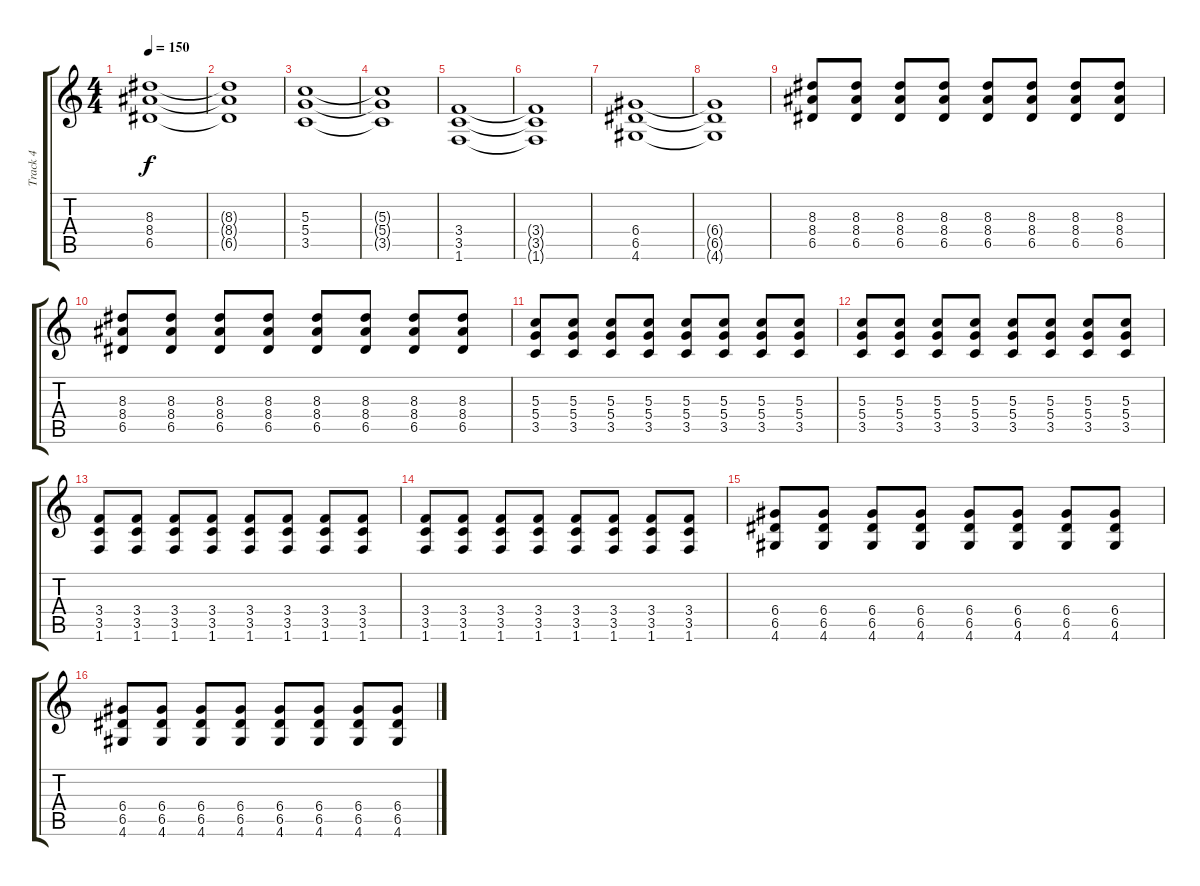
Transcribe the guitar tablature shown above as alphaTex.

\track ("Track 4" "Track 4") {instrument distortionguitar}
\staff {score tabs}
\tuning (E4 B3 G3 D3 A2 E2) {hide}
\ts (4 4)
\tempo 150
\clef g2
\ks c
(8.3 8.4 6.5).1{dy f} |
(8.3{t} 8.4{t} 6.5{t}).1 |
(5.3 5.4 3.5).1 |
(5.3{t} 5.4{t} 3.5{t}).1 |
(3.4 3.5 1.6).1 |
(3.4{t} 3.5{t} 1.6{t}).1 |
(6.4 6.5 4.6).1 |
(6.4{t} 6.5{t} 4.6{t}).1 |
(8.3 8.4 6.5).8 (8.3 8.4 6.5).8 (8.3 8.4 6.5).8 (8.3 8.4 6.5).8 (8.3 8.4 6.5).8 (8.3 8.4 6.5).8 (8.3 8.4 6.5).8 (8.3 8.4 6.5).8 |
(8.3 8.4 6.5).8 (8.3 8.4 6.5).8 (8.3 8.4 6.5).8 (8.3 8.4 6.5).8 (8.3 8.4 6.5).8 (8.3 8.4 6.5).8 (8.3 8.4 6.5).8 (8.3 8.4 6.5).8 |
(5.3 5.4 3.5).8 (5.3 5.4 3.5).8 (5.3 5.4 3.5).8 (5.3 5.4 3.5).8 (5.3 5.4 3.5).8 (5.3 5.4 3.5).8 (5.3 5.4 3.5).8 (5.3 5.4 3.5).8 |
(5.3 5.4 3.5).8 (5.3 5.4 3.5).8 (5.3 5.4 3.5).8 (5.3 5.4 3.5).8 (5.3 5.4 3.5).8 (5.3 5.4 3.5).8 (5.3 5.4 3.5).8 (5.3 5.4 3.5).8 |
(3.4 3.5 1.6).8 (3.4 3.5 1.6).8 (3.4 3.5 1.6).8 (3.4 3.5 1.6).8 (3.4 3.5 1.6).8 (3.4 3.5 1.6).8 (3.4 3.5 1.6).8 (3.4 3.5 1.6).8 |
(3.4 3.5 1.6).8 (3.4 3.5 1.6).8 (3.4 3.5 1.6).8 (3.4 3.5 1.6).8 (3.4 3.5 1.6).8 (3.4 3.5 1.6).8 (3.4 3.5 1.6).8 (3.4 3.5 1.6).8 |
(6.4 6.5 4.6).8 (6.4 6.5 4.6).8 (6.4 6.5 4.6).8 (6.4 6.5 4.6).8 (6.4 6.5 4.6).8 (6.4 6.5 4.6).8 (6.4 6.5 4.6).8 (6.4 6.5 4.6).8 |
(6.4 6.5 4.6).8 (6.4 6.5 4.6).8 (6.4 6.5 4.6).8 (6.4 6.5 4.6).8 (6.4 6.5 4.6).8 (6.4 6.5 4.6).8 (6.4 6.5 4.6).8 (6.4 6.5 4.6).8
